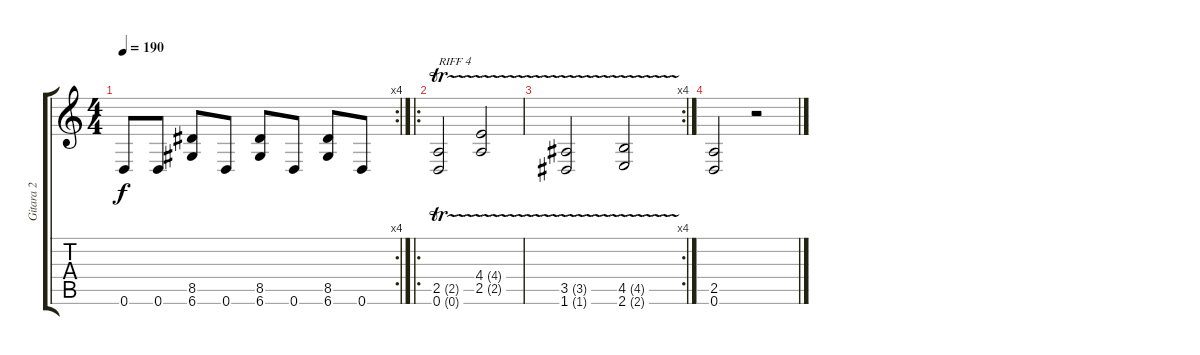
\track ("Gitara 2" "Gitara 2") {instrument distortionguitar}
\staff {score tabs}
\tuning (D4 A3 F3 C3 G2 D2) {hide}
\rc 4
\ts (4 4)
\tempo 190
\clef g2
\ks c
0.6.8{dy f} 0.6.8 (8.5 6.6).8 0.6.8 (8.5 6.6).8 0.6.8 (8.5 6.6).8 0.6.8 |
\ro
(2.5{tr (2 16)} 0.6{tr (0 16)}).2{txt "RIFF 4"} (4.4{tr (4 16)} 2.5{tr (2 16)}).2 |
\rc 4
(3.5{tr (3 16)} 1.6{tr (1 16)}).2 (4.5{tr (4 16)} 2.6{tr (2 16)}).2 |
(2.5 0.6).2 r.2
